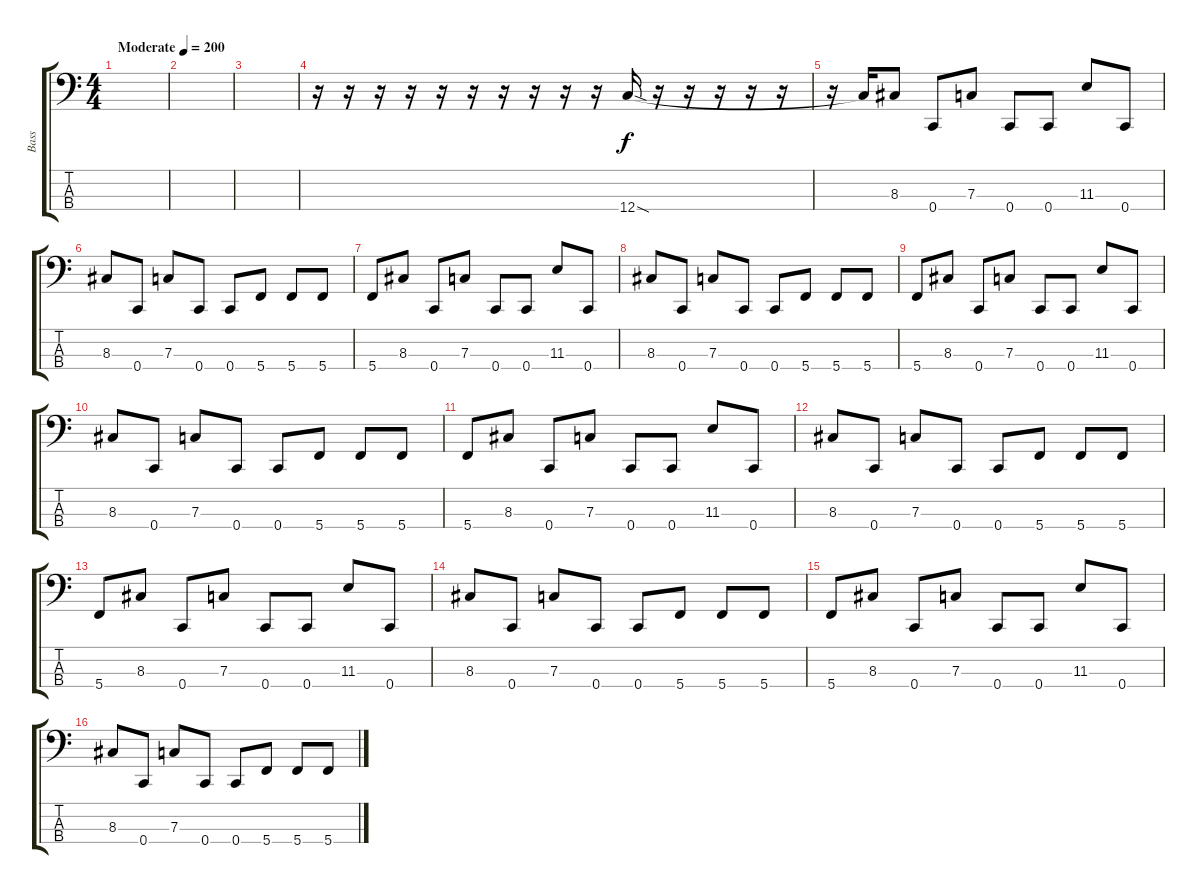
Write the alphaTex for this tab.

\track ("Bass" "Bass") {instrument electricbasspick}
\staff {score tabs}
\tuning (Eb2 Bb1 F1 C1) {hide}
\ts (4 4)
\tempo (200 "Moderate")
\clef f4
\ks c
|
|
|
r.16 r.16 r.16 r.16 r.16 r.16 r.16 r.16 r.16 r.16 12.4{sod}.16 r.16 r.16 r.16 r.16 r.16 |
r.16 12.4{t}.16 8.3.8 0.4.8 7.3.8 0.4.8 0.4.8 11.3.8 0.4.8 |
8.3.8 0.4.8 7.3.8 0.4.8 0.4.8 5.4.8 5.4.8 5.4.8 |
5.4.8 8.3.8 0.4.8 7.3.8 0.4.8 0.4.8 11.3.8 0.4.8 |
8.3.8 0.4.8 7.3.8 0.4.8 0.4.8 5.4.8 5.4.8 5.4.8 |
5.4.8 8.3.8 0.4.8 7.3.8 0.4.8 0.4.8 11.3.8 0.4.8 |
8.3.8 0.4.8 7.3.8 0.4.8 0.4.8 5.4.8 5.4.8 5.4.8 |
5.4.8 8.3.8 0.4.8 7.3.8 0.4.8 0.4.8 11.3.8 0.4.8 |
8.3.8 0.4.8 7.3.8 0.4.8 0.4.8 5.4.8 5.4.8 5.4.8 |
5.4.8 8.3.8 0.4.8 7.3.8 0.4.8 0.4.8 11.3.8 0.4.8 |
8.3.8 0.4.8 7.3.8 0.4.8 0.4.8 5.4.8 5.4.8 5.4.8 |
5.4.8 8.3.8 0.4.8 7.3.8 0.4.8 0.4.8 11.3.8 0.4.8 |
8.3.8 0.4.8 7.3.8 0.4.8 0.4.8 5.4.8 5.4.8 5.4.8
